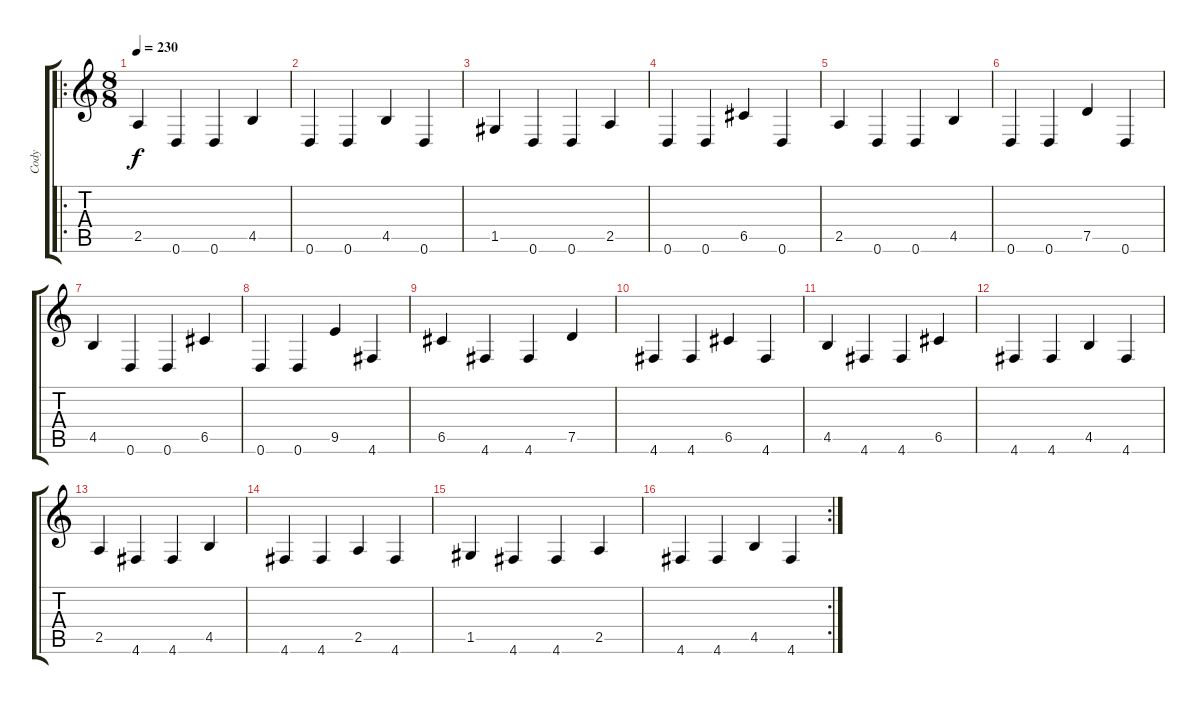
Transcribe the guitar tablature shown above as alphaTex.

\track ("Cody" "Cody") {instrument distortionguitar}
\staff {score tabs}
\tuning (D4 A3 F3 C3 G2 D2) {hide}
\ro
\ts (8 8)
\tempo 230
\clef g2
\ks c
2.5.4{dy f} 0.6.4 0.6.4 4.5.4 |
0.6.4 0.6.4 4.5.4 0.6.4 |
1.5.4 0.6.4 0.6.4 2.5.4 |
0.6.4 0.6.4 6.5.4 0.6.4 |
2.5.4 0.6.4 0.6.4 4.5.4 |
0.6.4 0.6.4 7.5.4 0.6.4 |
4.5.4 0.6.4 0.6.4 6.5.4 |
0.6.4 0.6.4 9.5.4 4.6.4 |
6.5.4 4.6.4 4.6.4 7.5.4 |
4.6.4 4.6.4 6.5.4 4.6.4 |
4.5.4 4.6.4 4.6.4 6.5.4 |
4.6.4 4.6.4 4.5.4 4.6.4 |
2.5.4 4.6.4 4.6.4 4.5.4 |
4.6.4 4.6.4 2.5.4 4.6.4 |
1.5.4 4.6.4 4.6.4 2.5.4 |
\rc 2
4.6.4 4.6.4 4.5.4 4.6.4
